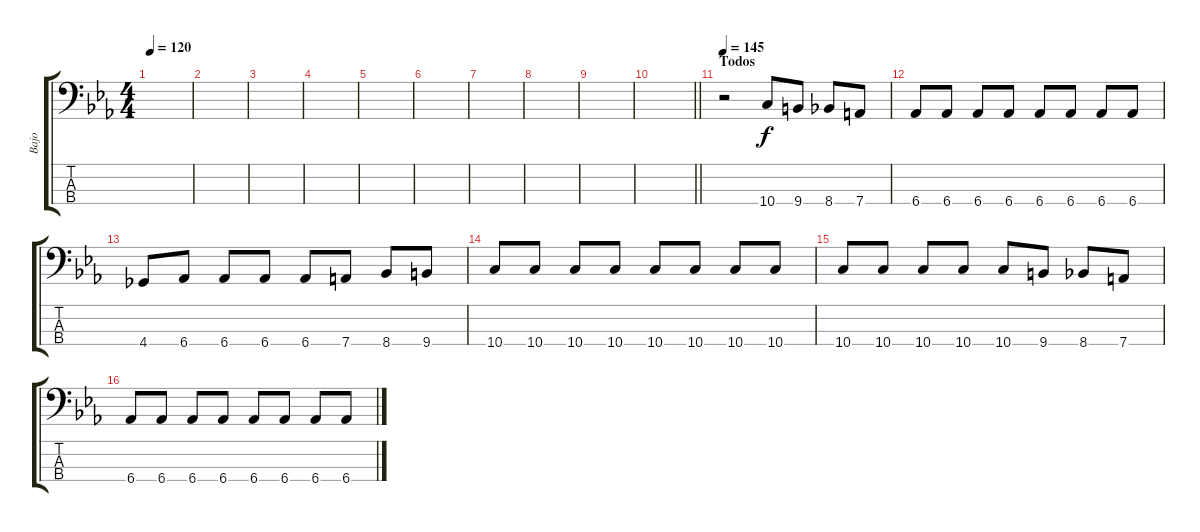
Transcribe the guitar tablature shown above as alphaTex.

\track ("Bajo" "Bajo") {instrument electricbassfinger}
\staff {score tabs}
\tuning (G2 D2 A1 D1) {hide}
\ts (4 4)
\tempo 120
\clef f4
\ks cminor
|
|
|
|
|
|
|
|
|
\barLineRight lightlight
|
\section ("" "Todos")
\tempo 145
r.2 10.4.8 9.4.8 8.4.8 7.4.8 |
6.4.8 6.4.8 6.4.8 6.4.8 6.4.8 6.4.8 6.4.8 6.4.8 |
4.4.8 6.4.8 6.4.8 6.4.8 6.4.8 7.4.8 8.4.8 9.4.8 |
10.4.8 10.4.8 10.4.8 10.4.8 10.4.8 10.4.8 10.4.8 10.4.8 |
10.4.8 10.4.8 10.4.8 10.4.8 10.4.8 9.4.8 8.4.8 7.4.8 |
6.4.8 6.4.8 6.4.8 6.4.8 6.4.8 6.4.8 6.4.8 6.4.8
